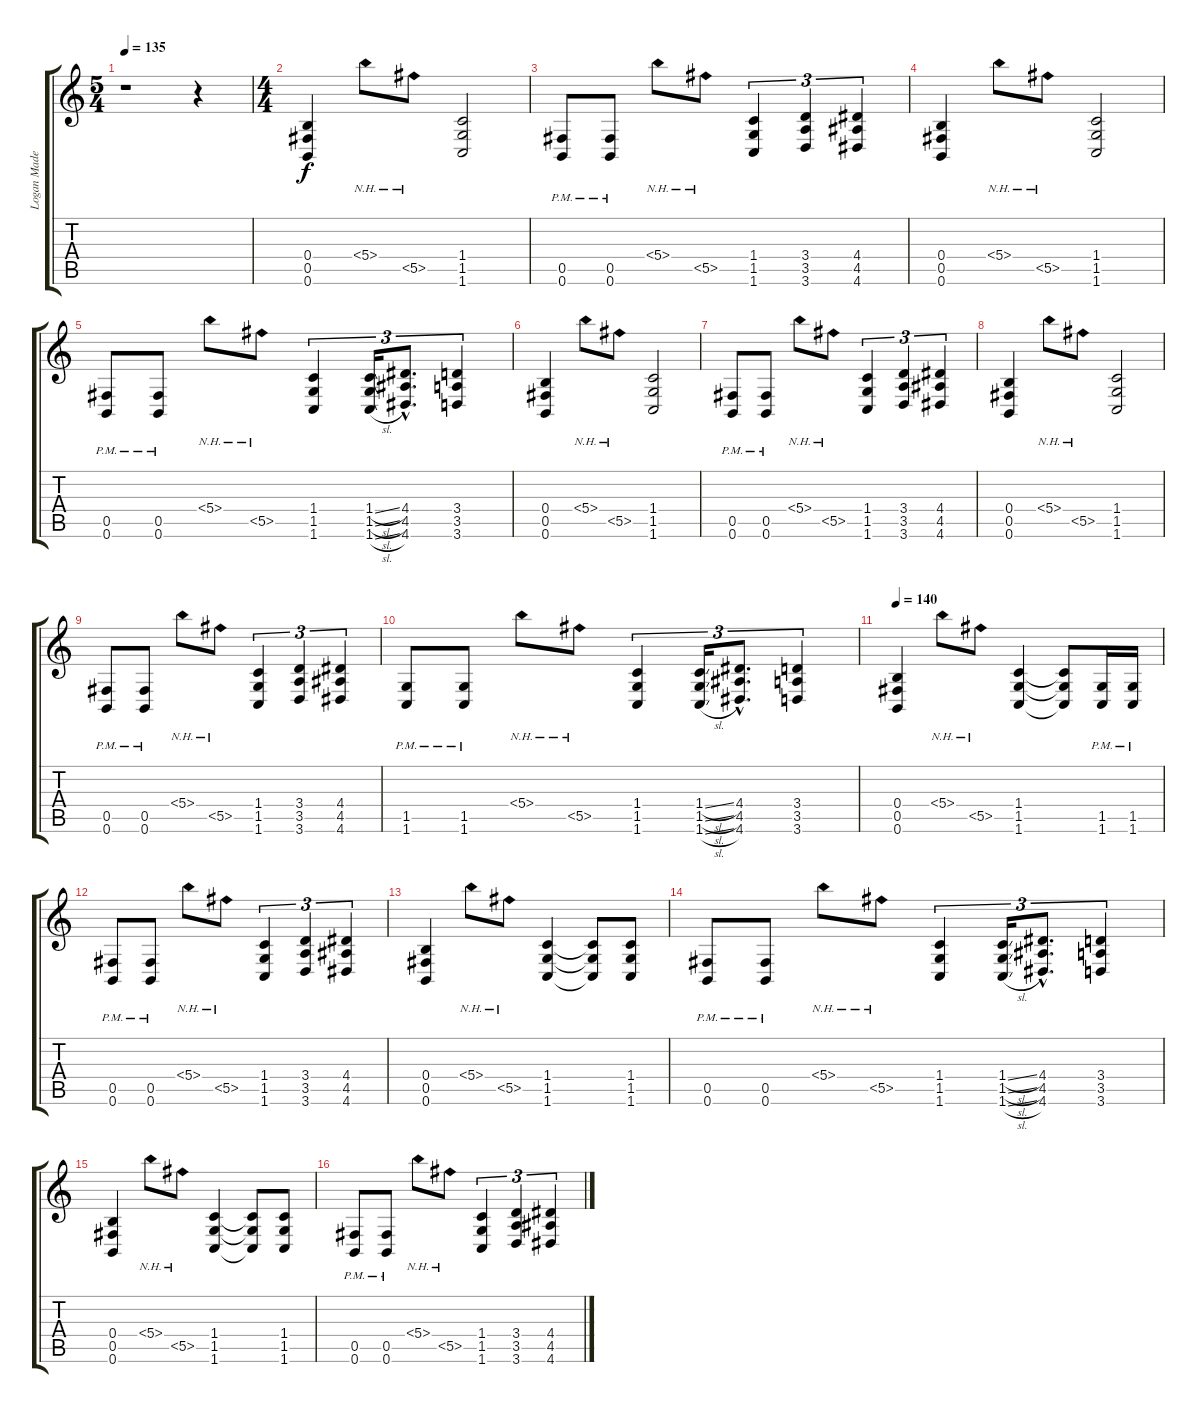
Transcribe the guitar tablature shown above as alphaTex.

\track ("Logan Mader" "Logan Made") {instrument distortionguitar}
\staff {score tabs}
\tuning (Db4 Ab3 E3 B2 Gb2 B1) {hide}
\ts (5 4)
\tempo 135
\clef g2
\ks c
r.1{dy f instrument distortionguitar} r.4 |
\ts (4 4)
(0.4 0.5 0.6).4 5.4{nh}.8 5.5{nh}.8 (1.4 1.5 1.6).2 |
(0.5{pm} 0.6{pm}).8 (0.5{pm} 0.6{pm}).8 5.4{nh}.8 5.5{nh}.8 (1.4 1.5 1.6).4{tu (3 2)} (3.4 3.5 3.6).4{tu (3 2)} (4.4 4.5 4.6).4{tu (3 2)} |
(0.4 0.5 0.6).4 5.4{nh}.8 5.5{nh}.8 (1.4 1.5 1.6).2 |
(0.5{pm} 0.6{pm}).8 (0.5{pm} 0.6{pm}).8 5.4{nh}.8 5.5{nh}.8 (1.4 1.5 1.6).4{tu (3 2)} (1.4{sl} 1.5{sl} 1.6{sl}).16{tu (3 2)} (4.4{hac} 4.5{hac} 4.6{hac}).8{d tu (3 2)} (3.4 3.5 3.6).4{tu (3 2)} |
(0.4 0.5 0.6).4 5.4{nh}.8 5.5{nh}.8 (1.4 1.5 1.6).2 |
(0.5{pm} 0.6{pm}).8 (0.5{pm} 0.6{pm}).8 5.4{nh}.8 5.5{nh}.8 (1.4 1.5 1.6).4{tu (3 2)} (3.4 3.5 3.6).4{tu (3 2)} (4.4 4.5 4.6).4{tu (3 2)} |
(0.4 0.5 0.6).4 5.4{nh}.8 5.5{nh}.8 (1.4 1.5 1.6).2 |
(0.5{pm} 0.6{pm}).8 (0.5{pm} 0.6{pm}).8 5.4{nh}.8 5.5{nh}.8 (1.4 1.5 1.6).4{tu (3 2)} (3.4 3.5 3.6).4{tu (3 2)} (4.4 4.5 4.6).4{tu (3 2)} |
(1.5{pm} 1.6{pm}).8 (1.5{pm} 1.6{pm}).8 5.4{nh}.8 5.5{nh}.8 (1.4 1.5 1.6).4{tu (3 2)} (1.4{sl} 1.5{sl} 1.6{sl}).16{tu (3 2)} (4.4{hac} 4.5{hac} 4.6{hac}).8{d tu (3 2)} (3.4 3.5 3.6).4{tu (3 2)} |
\tempo 140
(0.4 0.5 0.6).4 5.4{nh}.8 5.5{nh}.8 (1.4 1.5 1.6).4 (1.4{t} 1.5{t} 1.6{t}).8 (1.5{pm} 1.6{pm}).16 (1.5{pm} 1.6{pm}).16 |
(0.5{pm} 0.6{pm}).8 (0.5{pm} 0.6{pm}).8 5.4{nh}.8 5.5{nh}.8 (1.4 1.5 1.6).4{tu (3 2)} (3.4 3.5 3.6).4{tu (3 2)} (4.4 4.5 4.6).4{tu (3 2)} |
(0.4 0.5 0.6).4 5.4{nh}.8 5.5{nh}.8 (1.4 1.5 1.6).4 (1.4{t} 1.5{t} 1.6{t}).8 (1.4 1.5 1.6).8 |
(0.5{pm} 0.6{pm}).8 (0.5{pm} 0.6{pm}).8 5.4{nh}.8 5.5{nh}.8 (1.4 1.5 1.6).4{tu (3 2)} (1.4{sl} 1.5{sl} 1.6{sl}).16{tu (3 2)} (4.4{hac} 4.5{hac} 4.6{hac}).8{d tu (3 2)} (3.4 3.5 3.6).4{tu (3 2)} |
(0.4 0.5 0.6).4 5.4{nh}.8 5.5{nh}.8 (1.4 1.5 1.6).4 (1.4{t} 1.5{t} 1.6{t}).8 (1.4 1.5 1.6).8 |
(0.5{pm} 0.6{pm}).8 (0.5{pm} 0.6{pm}).8 5.4{nh}.8 5.5{nh}.8 (1.4 1.5 1.6).4{tu (3 2)} (3.4 3.5 3.6).4{tu (3 2)} (4.4 4.5 4.6).4{tu (3 2)}
